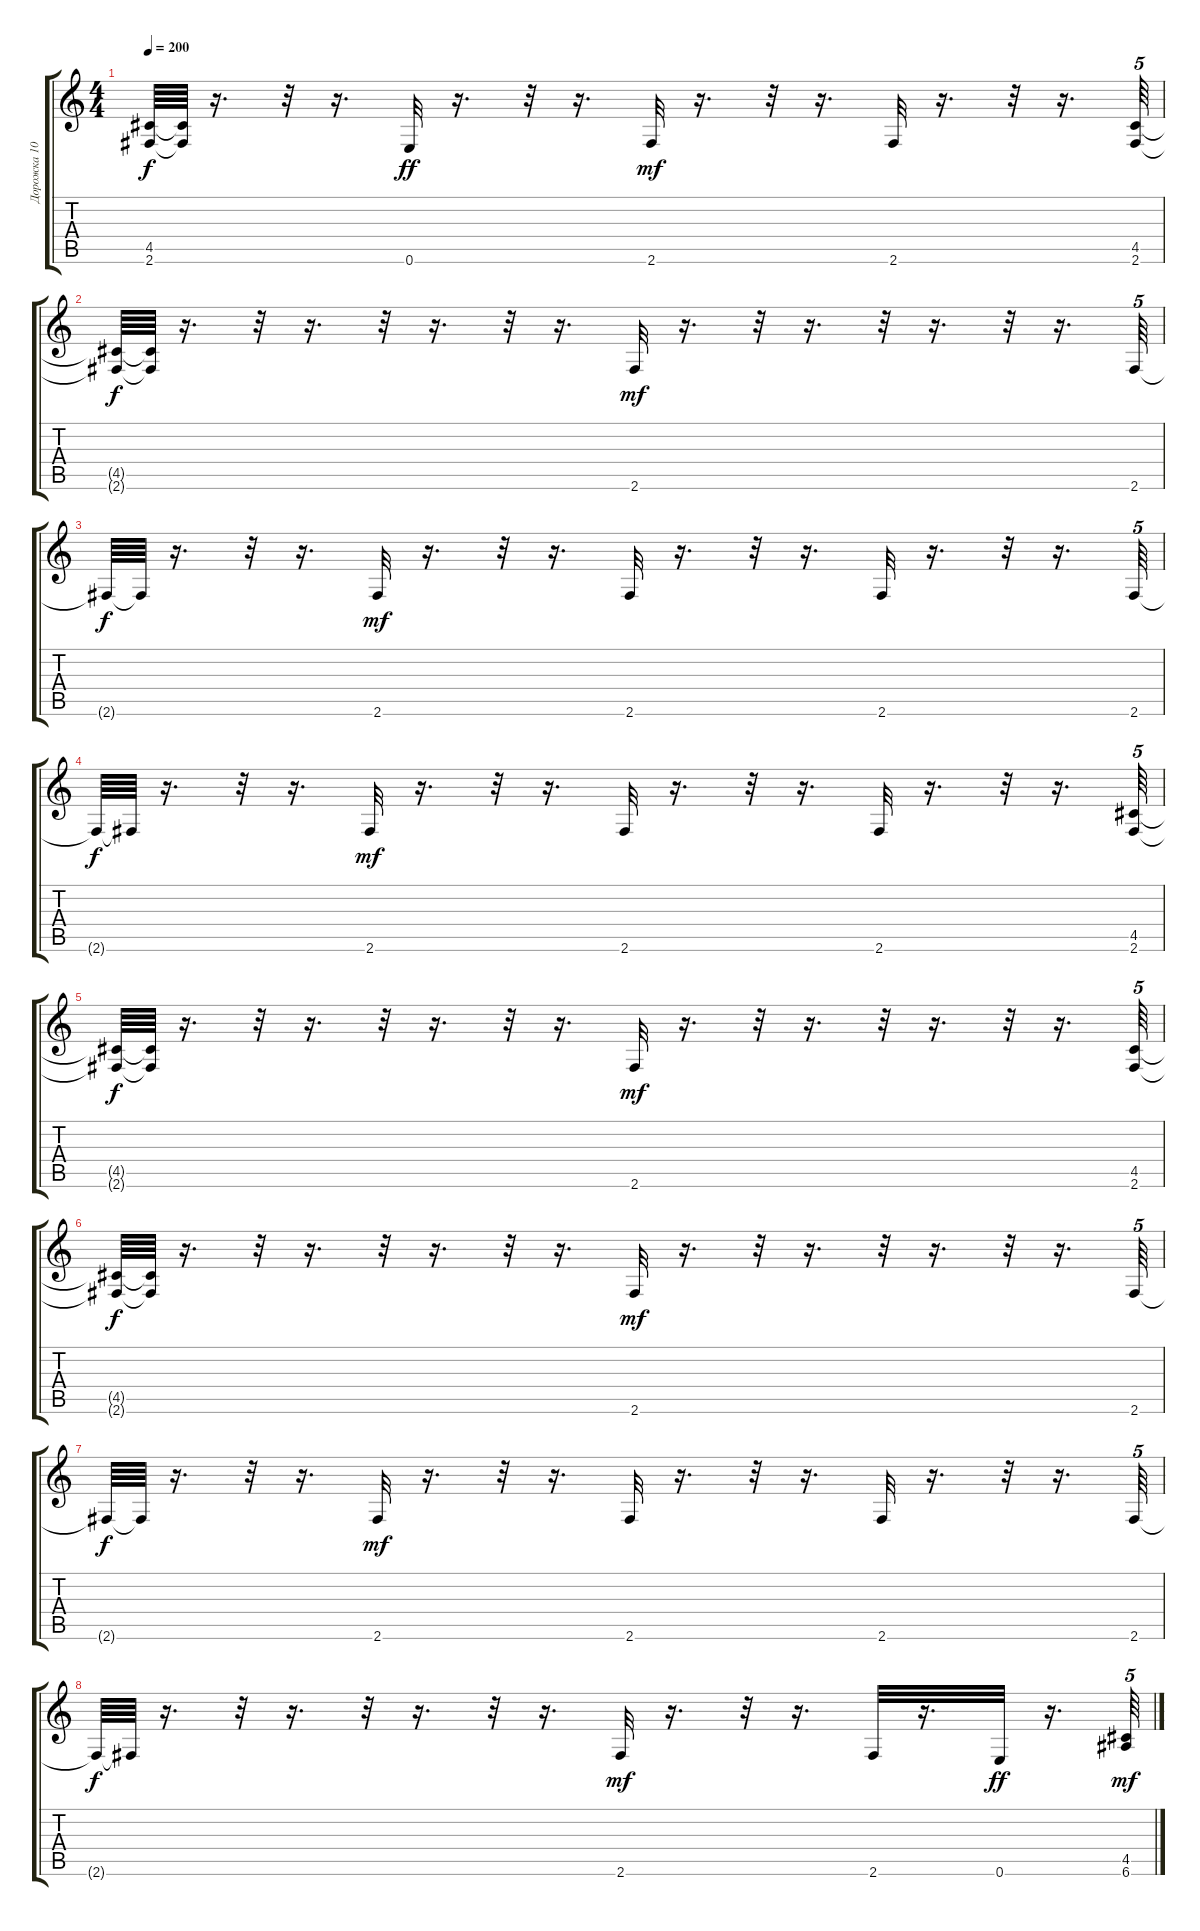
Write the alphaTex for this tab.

\track ("Дорожка 10" "Дорожка 10") {instrument acousticguitarnylon}
\staff {score tabs}
\tuning (E4 B3 G3 D3 A2 E2) {hide}
\ts (4 4)
\tempo 200
\clef g2
\ks c
(4.5{t} 2.6{t}).64{dy f} (4.5{t} 2.6{t}).64 r.16{d} r.32 r.16{d} 0.6.32{dy ff} r.16{d} r.32 r.16{d} 2.6.32{dy mf} r.16{d} r.32 r.16{d} 2.6.32 r.16{d} r.32 r.16{d} (4.5 2.6).64{tu (5 4)} |
(4.5{t} 2.6{t}).64{dy f} (4.5{t} 2.6{t}).64 r.16{d} r.32 r.16{d} r.32 r.16{d} r.32 r.16{d} 2.6.32{dy mf} r.16{d} r.32 r.16{d} r.32 r.16{d} r.32 r.16{d} 2.6.64{tu (5 4)} |
2.6{t}.64{dy f} 2.6{t}.64 r.16{d} r.32 r.16{d} 2.6.32{dy mf} r.16{d} r.32 r.16{d} 2.6.32 r.16{d} r.32 r.16{d} 2.6.32 r.16{d} r.32 r.16{d} 2.6.64{tu (5 4)} |
2.6{t}.64{dy f} 2.6{t}.64 r.16{d} r.32 r.16{d} 2.6.32{dy mf} r.16{d} r.32 r.16{d} 2.6.32 r.16{d} r.32 r.16{d} 2.6.32 r.16{d} r.32 r.16{d} (4.5 2.6).64{tu (5 4)} |
(4.5{t} 2.6{t}).64{dy f} (4.5{t} 2.6{t}).64 r.16{d} r.32 r.16{d} r.32 r.16{d} r.32 r.16{d} 2.6.32{dy mf} r.16{d} r.32 r.16{d} r.32 r.16{d} r.32 r.16{d} (4.5 2.6).64{tu (5 4)} |
(4.5{t} 2.6{t}).64{dy f} (4.5{t} 2.6{t}).64 r.16{d} r.32 r.16{d} r.32 r.16{d} r.32 r.16{d} 2.6.32{dy mf} r.16{d} r.32 r.16{d} r.32 r.16{d} r.32 r.16{d} 2.6.64{tu (5 4)} |
2.6{t}.64{dy f} 2.6{t}.64 r.16{d} r.32 r.16{d} 2.6.32{dy mf} r.16{d} r.32 r.16{d} 2.6.32 r.16{d} r.32 r.16{d} 2.6.32 r.16{d} r.32 r.16{d} 2.6.64{tu (5 4)} |
2.6{t}.64{dy f} 2.6{t}.64 r.16{d} r.32 r.16{d} r.32 r.16{d} r.32 r.16{d} 2.6.32{dy mf} r.16{d} r.32 r.16{d} 2.6.32 r.16{d} 0.6.32{dy ff} r.16{d} (4.5 6.6).64{tu (5 4) dy mf}
